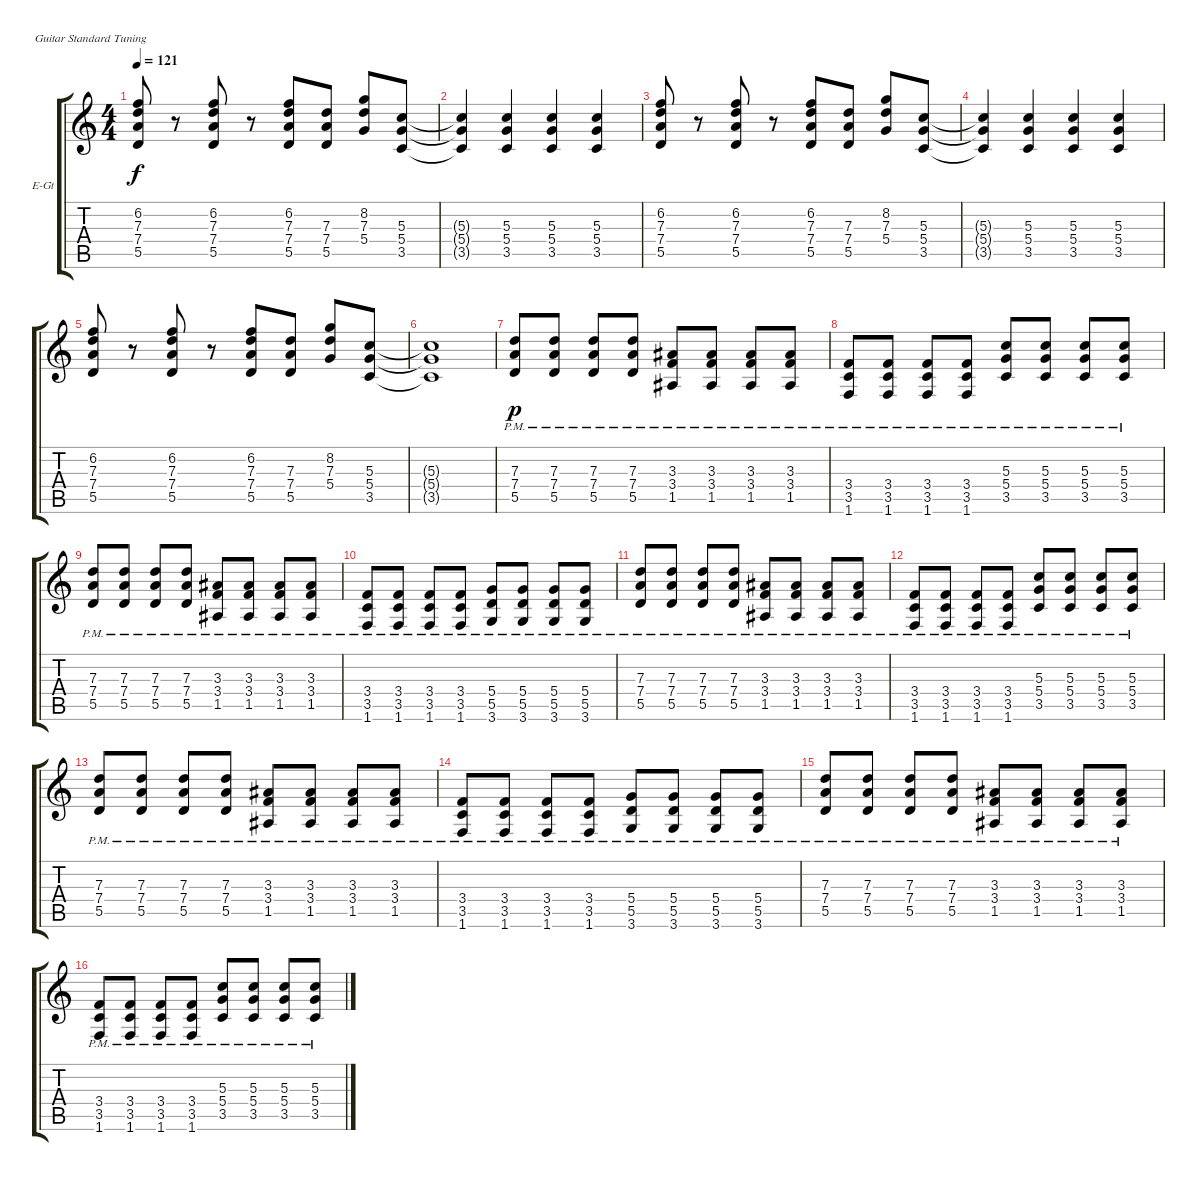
\bracketExtendMode groupsimilarinstruments
\firstSystemTrackNameOrientation horizontal
\otherSystemsTrackNameOrientation horizontal
\track ("Rythm Guitar" "E-Gt") {instrument distortionguitar}
\staff {score tabs}
\tuning (E4 B3 G3 D3 A2 E2)
\ts (4 4)
\tempo 121
\clef g2
\ks c
(5.5 7.4 7.3 6.2).8{dy f} r.8 (5.5 7.4 7.3 6.2).8 r.8 (5.5 7.4 7.3 6.2).8 (5.5 7.4 7.3).8 (8.2 5.4 7.3).8 (3.5 5.4 5.3).8 |
(3.5{t} 5.4{t} 5.3{t}).4 (3.5 5.4 5.3).4 (3.5 5.4 5.3).4 (3.5 5.4 5.3).4 |
(5.5 7.4 7.3 6.2).8 r.8 (5.5 7.4 7.3 6.2).8 r.8 (5.5 7.4 7.3 6.2).8 (5.5 7.4 7.3).8 (5.4 7.3 8.2).8 (3.5 5.4 5.3).8 |
(3.5{t} 5.4{t} 5.3{t}).4 (3.5 5.4 5.3).4 (3.5 5.4 5.3).4 (3.5 5.4 5.3).4 |
(5.5 7.4 7.3 6.2).8 r.8 (5.5 7.4 7.3 6.2).8 r.8 (5.5 7.4 7.3 6.2).8 (5.5 7.4 7.3).8 (8.2 5.4 7.3).8 (3.5 5.4 5.3).8 |
(3.5{t} 5.4{t} 5.3{t}).1 |
(5.5{pm} 7.4{pm} 7.3{pm}).8{dy p} (5.5{pm} 7.4{pm} 7.3{pm}).8 (5.5{pm} 7.3{pm} 7.4{pm}).8 (5.5{pm} 7.4{pm} 7.3{pm}).8 (1.5{pm} 3.4{pm} 3.3{pm}).8 (1.5{pm} 3.4{pm} 3.3{pm}).8 (1.5{pm} 3.4{pm} 3.3{pm}).8 (1.5{pm} 3.4{pm} 3.3{pm}).8 |
(1.6{pm} 3.5{pm} 3.4{pm}).8 (1.6{pm} 3.5{pm} 3.4{pm}).8 (1.6{pm} 3.5{pm} 3.4{pm}).8 (1.6{pm} 3.5{pm} 3.4{pm}).8 (3.5{pm} 5.4{pm} 5.3{pm}).8 (3.5{pm} 5.4{pm} 5.3{pm}).8 (3.5{pm} 5.4{pm} 5.3{pm}).8 (3.5{pm} 5.4{pm} 5.3{pm}).8 |
(5.5{pm} 7.4{pm} 7.3{pm}).8 (5.5{pm} 7.4{pm} 7.3{pm}).8 (5.5{pm} 7.3{pm} 7.4{pm}).8 (5.5{pm} 7.4{pm} 7.3{pm}).8 (1.5{pm} 3.4{pm} 3.3{pm}).8 (1.5{pm} 3.4{pm} 3.3{pm}).8 (1.5{pm} 3.4{pm} 3.3{pm}).8 (1.5{pm} 3.4{pm} 3.3{pm}).8 |
(1.6{pm} 3.5{pm} 3.4{pm}).8 (1.6{pm} 3.5{pm} 3.4{pm}).8 (1.6{pm} 3.5{pm} 3.4{pm}).8 (1.6{pm} 3.5{pm} 3.4{pm}).8 (5.5{pm} 5.4{pm} 3.6{pm}).8 (5.5{pm} 5.4{pm} 3.6{pm}).8 (5.5{pm} 5.4{pm} 3.6{pm}).8 (5.5{pm} 5.4{pm} 3.6{pm}).8 |
(5.5{pm} 7.4{pm} 7.3{pm}).8 (5.5{pm} 7.4{pm} 7.3{pm}).8 (5.5{pm} 7.3{pm} 7.4{pm}).8 (5.5{pm} 7.4{pm} 7.3{pm}).8 (1.5{pm} 3.4{pm} 3.3{pm}).8 (1.5{pm} 3.4{pm} 3.3{pm}).8 (1.5{pm} 3.4{pm} 3.3{pm}).8 (1.5{pm} 3.4{pm} 3.3{pm}).8 |
(1.6{pm} 3.5{pm} 3.4{pm}).8 (1.6{pm} 3.5{pm} 3.4{pm}).8 (1.6{pm} 3.5{pm} 3.4{pm}).8 (1.6{pm} 3.5{pm} 3.4{pm}).8 (3.5{pm} 5.4{pm} 5.3{pm}).8 (3.5{pm} 5.4{pm} 5.3{pm}).8 (3.5{pm} 5.4{pm} 5.3{pm}).8 (3.5{pm} 5.4{pm} 5.3{pm}).8 |
(5.5{pm} 7.4{pm} 7.3{pm}).8 (5.5{pm} 7.4{pm} 7.3{pm}).8 (5.5{pm} 7.3{pm} 7.4{pm}).8 (5.5{pm} 7.4{pm} 7.3{pm}).8 (1.5{pm} 3.4{pm} 3.3{pm}).8 (1.5{pm} 3.4{pm} 3.3{pm}).8 (1.5{pm} 3.4{pm} 3.3{pm}).8 (1.5{pm} 3.4{pm} 3.3{pm}).8 |
(1.6{pm} 3.5{pm} 3.4{pm}).8 (1.6{pm} 3.5{pm} 3.4{pm}).8 (1.6{pm} 3.5{pm} 3.4{pm}).8 (1.6{pm} 3.5{pm} 3.4{pm}).8 (5.5{pm} 5.4{pm} 3.6{pm}).8 (5.5{pm} 5.4{pm} 3.6{pm}).8 (5.5{pm} 5.4{pm} 3.6{pm}).8 (5.5{pm} 5.4{pm} 3.6{pm}).8 |
(5.5{pm} 7.4{pm} 7.3{pm}).8 (5.5{pm} 7.4{pm} 7.3{pm}).8 (5.5{pm} 7.3{pm} 7.4{pm}).8 (5.5{pm} 7.4{pm} 7.3{pm}).8 (1.5{pm} 3.4{pm} 3.3{pm}).8 (1.5{pm} 3.4{pm} 3.3{pm}).8 (1.5{pm} 3.4{pm} 3.3{pm}).8 (1.5{pm} 3.4{pm} 3.3{pm}).8 |
(1.6{pm} 3.5{pm} 3.4{pm}).8 (1.6{pm} 3.5{pm} 3.4{pm}).8 (1.6{pm} 3.5{pm} 3.4{pm}).8 (1.6{pm} 3.5{pm} 3.4{pm}).8 (3.5{pm} 5.4{pm} 5.3{pm}).8 (3.5{pm} 5.4{pm} 5.3{pm}).8 (3.5{pm} 5.4{pm} 5.3{pm}).8 (3.5{pm} 5.4{pm} 5.3{pm}).8
